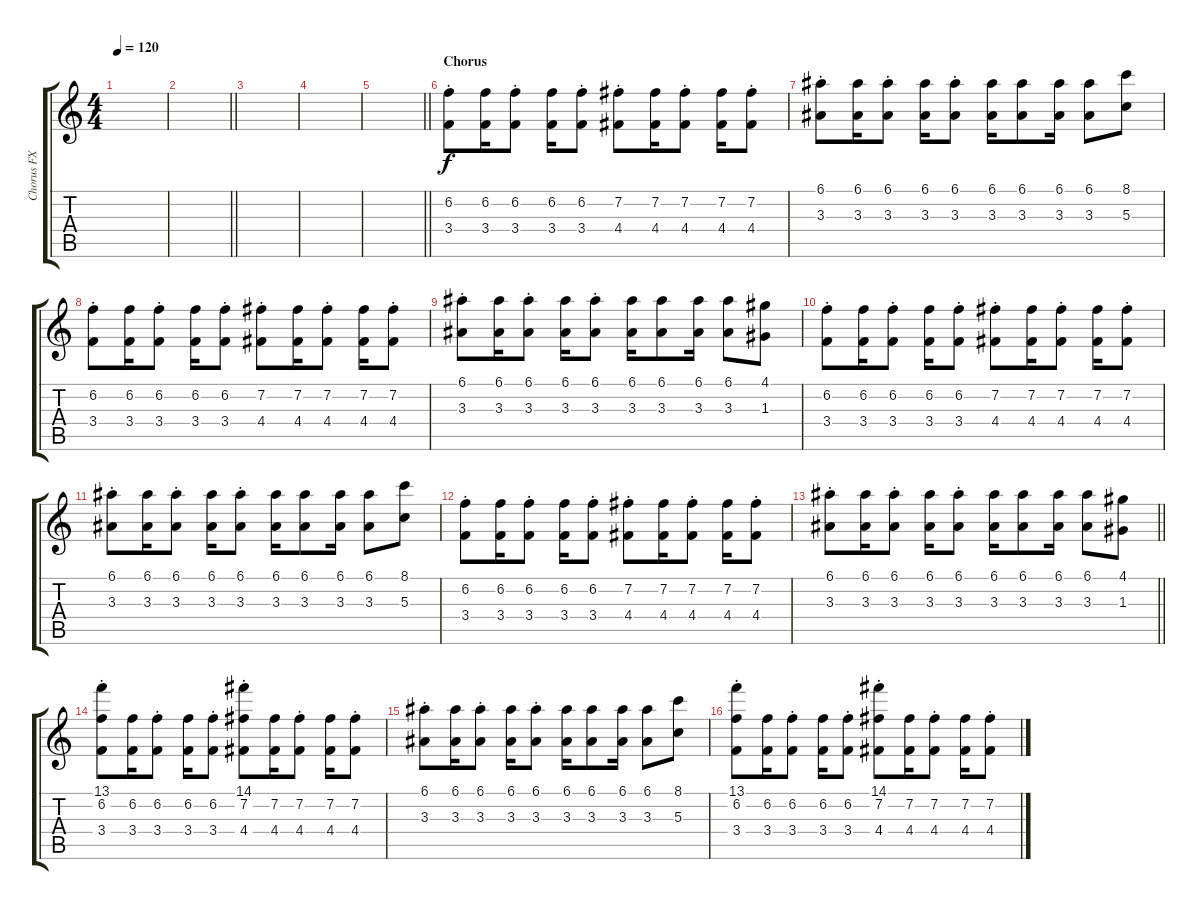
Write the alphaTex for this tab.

\track ("Chorus FX" "Chorus FX") {instrument synthbass1}
\staff {score tabs}
\tuning (E4 B3 G3 D3 A2 E2) {hide}
\ts (4 4)
\tempo 120
\clef g2
\ks c
|
\barLineRight lightlight
|
\section ("" "")
|
|
\barLineRight lightlight
|
\section ("" "Chorus")
(6.2 3.4{st}).8{instrument lead2sawtooth} (6.2 3.4).16 (6.2 3.4{st}).8 (6.2 3.4).16 (6.2 3.4{st}).8 (7.2{st} 4.4{st}).8 (7.2 4.4).16 (7.2 4.4{st}).8 (7.2 4.4).16 (7.2 4.4{st}).8 |
(6.1 3.3{st}).8 (6.1 3.3).16 (6.1 3.3{st}).8 (6.1 3.3).16 (6.1 3.3{st}).8 (6.1 3.3).16 (6.1 3.3).8 (6.1 3.3).16 (6.1 3.3).8 (8.1 5.3).8 |
(6.2 3.4{st}).8 (6.2 3.4).16 (6.2 3.4{st}).8 (6.2 3.4).16 (6.2 3.4{st}).8 (7.2{st} 4.4{st}).8 (7.2 4.4).16 (7.2 4.4{st}).8 (7.2 4.4).16 (7.2 4.4{st}).8 |
(6.1 3.3{st}).8 (6.1 3.3).16 (6.1 3.3{st}).8 (6.1 3.3).16 (6.1 3.3{st}).8 (6.1 3.3).16 (6.1 3.3).8 (6.1 3.3).16 (6.1 3.3).8 (4.1 1.3).8 |
(6.2 3.4{st}).8 (6.2 3.4).16 (6.2 3.4{st}).8 (6.2 3.4).16 (6.2 3.4{st}).8 (7.2{st} 4.4{st}).8 (7.2 4.4).16 (7.2 4.4{st}).8 (7.2 4.4).16 (7.2 4.4{st}).8 |
(6.1 3.3{st}).8 (6.1 3.3).16 (6.1 3.3{st}).8 (6.1 3.3).16 (6.1 3.3{st}).8 (6.1 3.3).16 (6.1 3.3).8 (6.1 3.3).16 (6.1 3.3).8 (8.1 5.3).8 |
(6.2 3.4{st}).8 (6.2 3.4).16 (6.2 3.4{st}).8 (6.2 3.4).16 (6.2 3.4{st}).8 (7.2{st} 4.4{st}).8 (7.2 4.4).16 (7.2 4.4{st}).8 (7.2 4.4).16 (7.2 4.4{st}).8 |
\barLineRight lightlight
(6.1 3.3{st}).8 (6.1 3.3).16 (6.1 3.3{st}).8 (6.1 3.3).16 (6.1 3.3{st}).8 (6.1 3.3).16 (6.1 3.3).8 (6.1 3.3).16 (6.1 3.3).8 (4.1 1.3).8 |
(13.1{st} 6.2 3.4{st}).8 (6.2 3.4).16 (6.2 3.4{st}).8 (6.2 3.4).16 (6.2 3.4{st}).8 (14.1{st} 7.2{st} 4.4{st}).8 (7.2 4.4).16 (7.2 4.4{st}).8 (7.2 4.4).16 (7.2 4.4{st}).8 |
(6.1 3.3{st}).8 (6.1 3.3).16 (6.1 3.3{st}).8 (6.1 3.3).16 (6.1 3.3{st}).8 (6.1 3.3).16 (6.1 3.3).8 (6.1 3.3).16 (6.1 3.3).8 (8.1 5.3).8 |
(13.1{st} 6.2 3.4{st}).8 (6.2 3.4).16 (6.2 3.4{st}).8 (6.2 3.4).16 (6.2 3.4{st}).8 (14.1{st} 7.2{st} 4.4{st}).8 (7.2 4.4).16 (7.2 4.4{st}).8 (7.2 4.4).16 (7.2 4.4{st}).8
